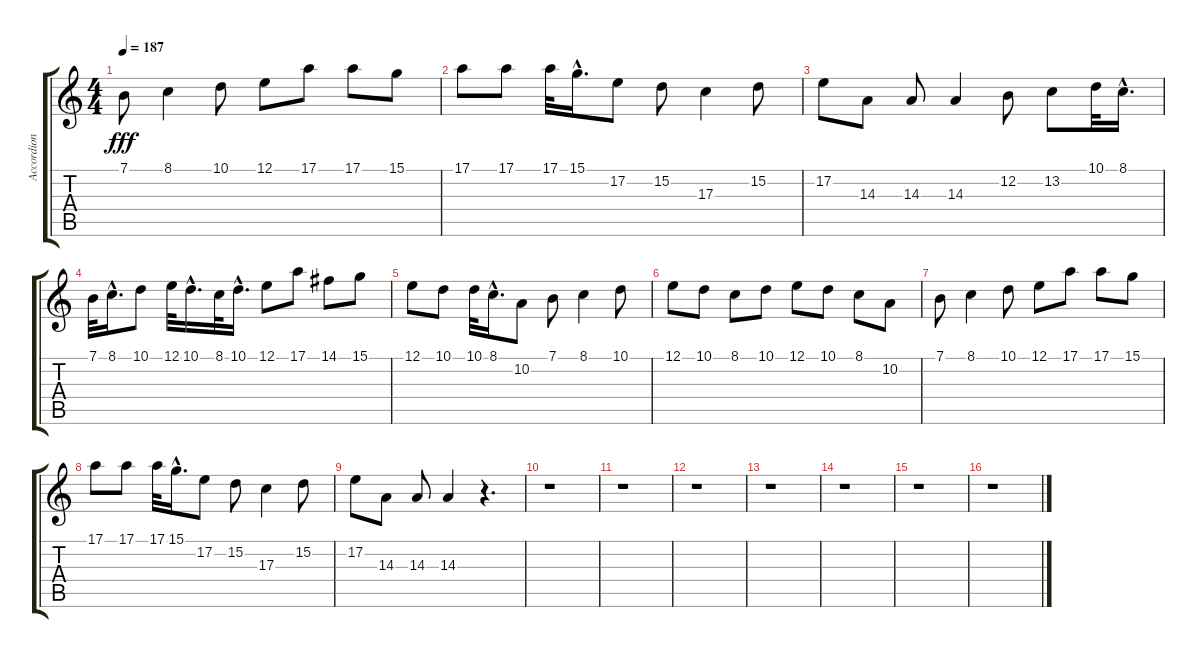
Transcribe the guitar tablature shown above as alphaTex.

\track ("Accordion" "Accordion") {instrument accordion}
\staff {score tabs}
\tuning (E4 B3 G3 D3 A2 E2) {hide}
\ts (4 4)
\tempo 187
\clef g2
\ks c
7.1.8{dy fff} 8.1.4 10.1.8 12.1.8 17.1.8 17.1.8 15.1.8 |
17.1.8 17.1.8 17.1.32 15.1{hac}.16{d} 17.2.8 15.2.8 17.3.4 15.2.8 |
17.2.8 14.3.8 14.3.8 14.3.4 12.2.8 13.2.8 10.1.32 8.1{hac}.16{d} |
7.1.32 8.1{hac}.16{d} 10.1.8 12.1.32 10.1{hac}.16{d} 8.1.32 10.1{hac}.16{d} 12.1.8 17.1.8 14.1.8 15.1.8 |
12.1.8 10.1.8 10.1.32 8.1{hac}.16{d} 10.2.8 7.1.8 8.1.4 10.1.8 |
12.1.8 10.1.8 8.1.8 10.1.8 12.1.8 10.1.8 8.1.8 10.2.8 |
7.1.8 8.1.4 10.1.8 12.1.8 17.1.8 17.1.8 15.1.8 |
17.1.8 17.1.8 17.1.32 15.1{hac}.16{d} 17.2.8 15.2.8 17.3.4 15.2.8 |
17.2.8 14.3.8 14.3.8 14.3.4 r.4{d} |
r.1 |
r.1 |
r.1 |
r.1 |
r.1 |
r.1 |
r.1
